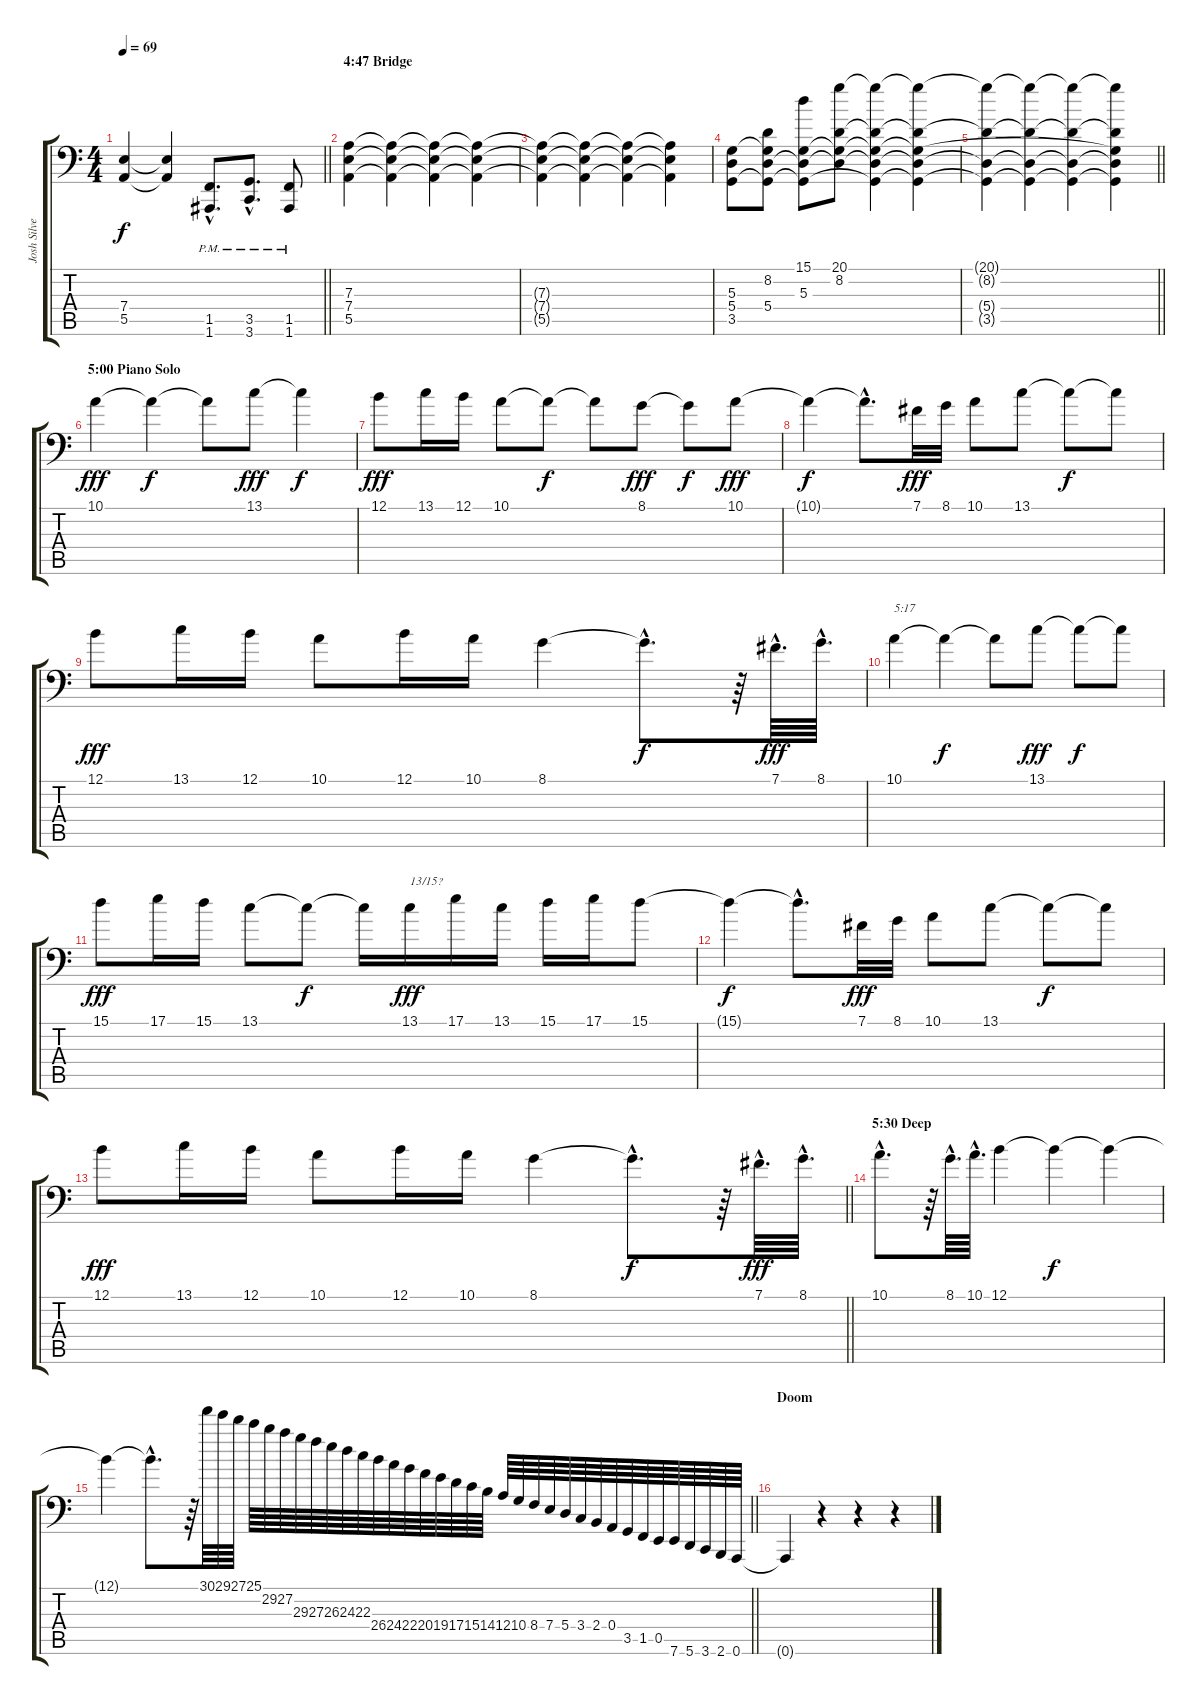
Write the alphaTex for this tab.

\track ("Josh Silver (Church Organ / Piano (Drop " "Josh Silve") {instrument churchorgan}
\staff {score tabs}
\tuning (B3 Gb3 D3 A2 E2 A1) {hide}
\ts (4 4)
\tempo 69
\clef f4
\barLineRight lightlight
\ks c
(7.4 5.5{t}).4{dy f} (7.4{t} 5.5{t}).4 (1.5{hac pm} 1.6{hac pm}).8{d} (3.5{hac pm} 3.6{hac pm}).8{d} (1.5{pm} 1.6{pm}).8 |
\section ("" "4:47 Bridge")
(7.3 7.4 5.5).4{volume 11 instrument churchorgan} (7.3{t} 7.4{t} 5.5{t}).4 (7.3{t} 7.4{t} 5.5{t}).4 (7.3{t} 7.4{t} 5.5{t}).4 |
(7.3{t} 7.4{t} 5.5{t}).4 (7.3{t} 7.4{t} 5.5{t}).4 (7.3{t} 7.4{t} 5.5{t}).4 (7.3{t} 7.4{t} 5.5{t}).4 |
(5.3 5.4 3.5).8 (8.2 5.3{t} 5.4 3.5{t}).8 (15.1 5.3 5.4{t} 3.5{t}).8 (20.1 8.2 5.3{t} 5.4{t}).8 (20.1{t} 8.2{t} 5.3{t} 5.4{t} 3.5{t}).4 (20.1{t} 8.2{t} 5.3{t} 5.4{t} 3.5{t}).4 |
\barLineRight lightlight
(20.1{t} 8.2{t} 5.4{t} 3.5{t}).4 (20.1{t} 8.2{t} 5.4{t} 3.5{t}).4 (20.1{t} 8.2{t} 5.4{t} 3.5{t}).4 (20.1{t} 8.2{t} 5.3{t} 5.4{t} 3.5{t}).4 |
\section ("" "5:00 Piano Solo")
10.1.4{dy fff volume 16 instrument acousticgrandpiano} 10.1{t}.4{dy f} 10.1{t}.8 13.1.8{dy fff} 13.1{t}.4{dy f} |
12.1.8{dy fff} 13.1.16 12.1.16 10.1.8 10.1{t}.8{dy f} 10.1{t}.8 8.1.8{dy fff} 8.1{t}.8{dy f} 10.1.8{dy fff} |
10.1{t}.4{dy f} 10.1{hac t}.8{d} 7.1.32{dy fff} 8.1.32 10.1.8 13.1.8 13.1{t}.8{dy f} 13.1{t}.8 |
12.1.8{dy fff} 13.1.16 12.1.16 10.1.8 12.1.16 10.1.16 8.1.4 8.1{hac t}.8{d dy f} r.64 7.1{hac}.64{d dy fff} 8.1{hac}.64{d} |
10.1.4{txt "5:17"} 10.1{t}.4{dy f} 10.1{t}.8 13.1.8{dy fff} 13.1{t}.8{dy f} 13.1{t}.8 |
15.1.8{dy fff} 17.1.16 15.1.16 13.1.8 13.1{t}.8{dy f} 13.1{t}.16 13.1.16{txt "13/15?" dy fff} 17.1.16 13.1.16 15.1.16 17.1.16 15.1.8 |
15.1{t}.4{dy f} 15.1{hac t}.8{d} 7.1.32{dy fff} 8.1.32 10.1.8 13.1.8 13.1{t}.8{dy f} 13.1{t}.8 |
\barLineRight lightlight
12.1.8{dy fff} 13.1.16 12.1.16 10.1.8 12.1.16 10.1.16 8.1.4 8.1{hac t}.8{d dy f} r.64 7.1{hac}.64{d dy fff} 8.1{hac}.64{d} |
\section ("" "5:30 Deep")
10.1{hac}.8{d} r.64 8.1{hac}.64{d} 10.1{hac}.64{d} 12.1.4 12.1{t}.4{dy f} 12.1{t}.4 |
\barLineRight lightlight
12.1{t}.4 12.1{hac t}.8{d} r.64 30.1.64 29.1.64 27.1.64 25.1.64 29.2.64 27.2.64 29.3.64 27.3.64 26.3.64 24.3.64 22.3.64 26.4.64 24.4.64 22.4.64 20.4.64 19.4.64 17.4.64 15.4.64 14.4.64 12.4.64 10.4.64 8.4.64 7.4.64 5.4.64 3.4.64 2.4.64 0.4.64 3.5.64 1.5.64 0.5.64 7.6.64 5.6.64 3.6.64 2.6.64 0.6.64 |
\section ("" "Doom")
0.6{t}.4 r.4 r.4 r.4
